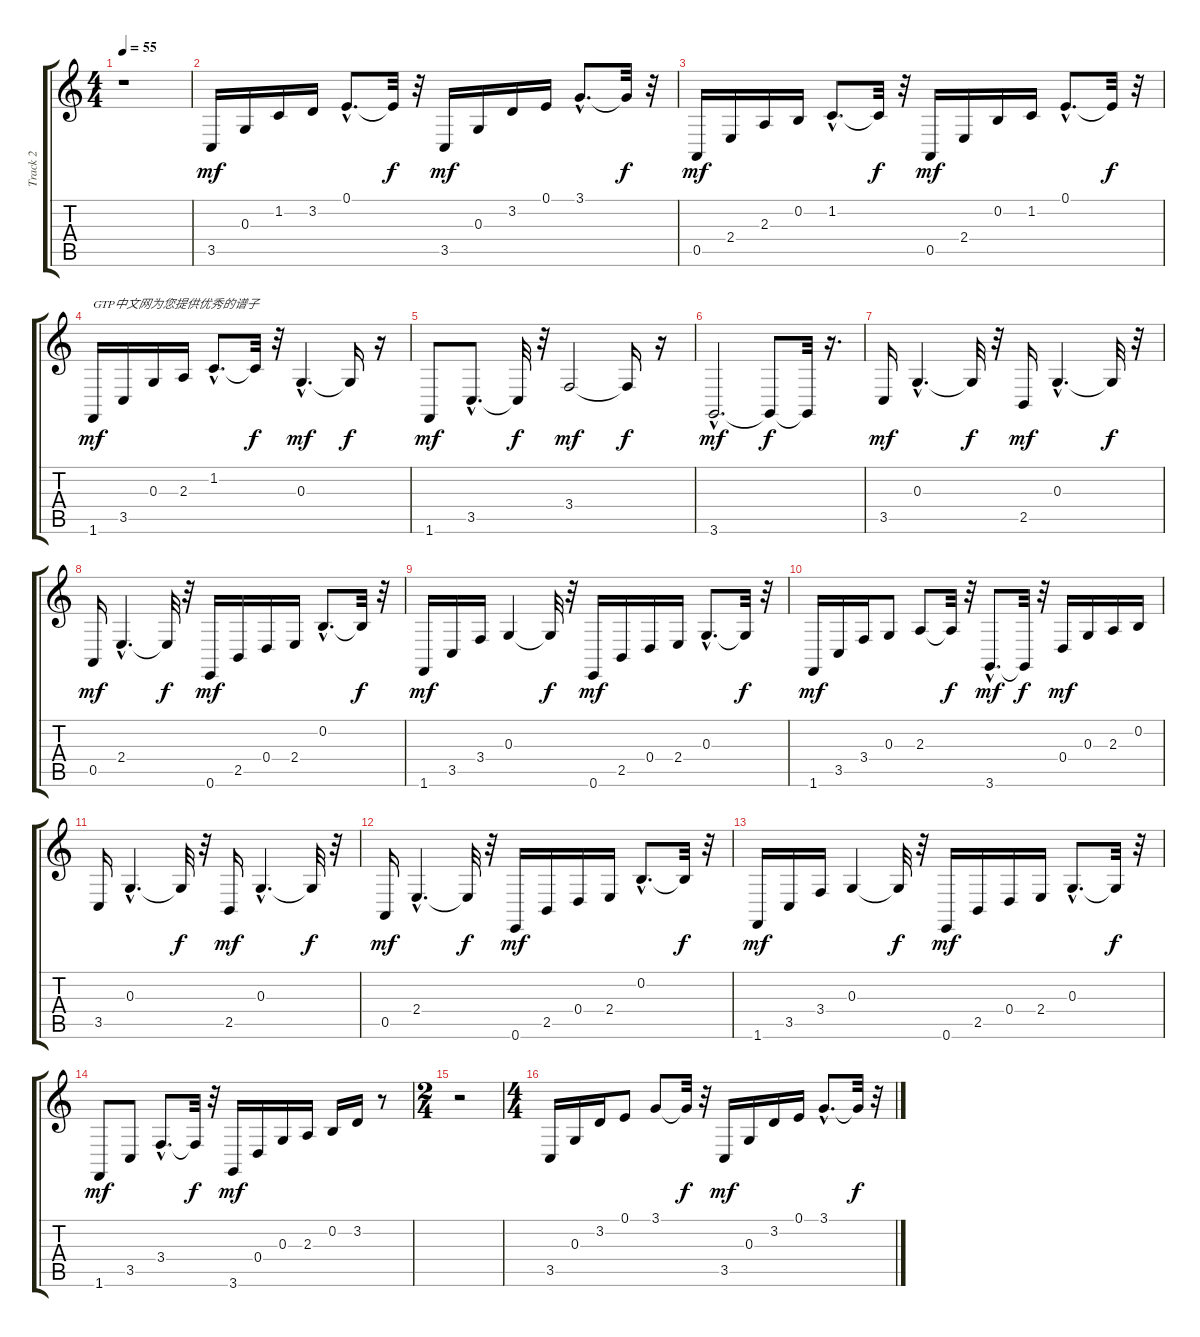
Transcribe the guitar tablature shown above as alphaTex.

\track ("Track 2" "Track 2") {instrument acousticgrandpiano}
\staff {score tabs}
\tuning (E4 B3 G3 D3 A2 E2) {hide}
\ts (4 4)
\tempo 55
\clef g2
\ks c
r.1{dy mf instrument acousticgrandpiano} |
3.5.16 0.3.16 1.2.16 3.2.16 0.1{hac}.8{d} 0.1{t}.32{dy f} r.32 3.5.16{dy mf} 0.3.16 3.2.16 0.1.16 3.1{hac}.8{d} 3.1{t}.32{dy f} r.32 |
0.5.16{dy mf} 2.4.16 2.3.16 0.2.16 1.2{hac}.8{d} 1.2{t}.32{dy f} r.32 0.5.16{dy mf} 2.4.16 0.2.16 1.2.16 0.1{hac}.8{d} 0.1{t}.32{dy f} r.32 |
1.6.16{txt "GTP中文网为您提供优秀的谱子" dy mf} 3.5.16 0.3.16 2.3.16 1.2{hac}.8{d} 1.2{t}.32{dy f} r.32 0.3{hac}.4{d dy mf} 0.3{t}.16{dy f} r.16 |
1.6.8{dy mf} 3.5{hac}.8{d} 3.5{t}.32{dy f} r.32 3.4.2{dy mf} 3.4{t}.16{dy f} r.16 |
3.6{hac}.2{d dy mf} 3.6{t}.8{dy f} 3.6{t}.32 r.16{d} |
3.5.16{dy mf} 0.3{hac}.4{d} 0.3{t}.32{dy f} r.32 2.5.16{dy mf} 0.3{hac}.4{d} 0.3{t}.32{dy f} r.32 |
0.5.16{dy mf} 2.4{hac}.4{d} 2.4{t}.32{dy f} r.32 0.6.16{dy mf} 2.5.16 0.4.16 2.4.16 0.2{hac}.8{d} 0.2{t}.32{dy f} r.32 |
1.6.16{dy mf} 3.5.16 3.4.16 0.3.4 0.3{t}.32{dy f} r.32 0.6.16{dy mf} 2.5.16 0.4.16 2.4.16 0.3{hac}.8{d} 0.3{t}.32{dy f} r.32 |
1.6.16{dy mf} 3.5.16 3.4.16 0.3.8 2.3.8 2.3{t}.32{dy f} r.32 3.6{hac}.8{d dy mf} 3.6{t}.32{dy f} r.32 0.4.16{dy mf} 0.3.16 2.3.16 0.2.16 |
3.5.16 0.3{hac}.4{d} 0.3{t}.32{dy f} r.32 2.5.16{dy mf} 0.3{hac}.4{d} 0.3{t}.32{dy f} r.32 |
0.5.16{dy mf} 2.4{hac}.4{d} 2.4{t}.32{dy f} r.32 0.6.16{dy mf} 2.5.16 0.4.16 2.4.16 0.2{hac}.8{d} 0.2{t}.32{dy f} r.32 |
1.6.16{dy mf} 3.5.16 3.4.16 0.3.4 0.3{t}.32{dy f} r.32 0.6.16{dy mf} 2.5.16 0.4.16 2.4.16 0.3{hac}.8{d} 0.3{t}.32{dy f} r.32 |
1.6.8{dy mf} 3.5.8 3.4{hac}.8{d} 3.4{t}.32{dy f} r.32 3.6.16{dy mf} 0.4.16 0.3.16 2.3.16 0.2.16 3.2.16 r.8 |
\ts (2 4)
r.2 |
\ts (4 4)
3.5.16 0.3.16 3.2.16 0.1.8 3.1.8 3.1{t}.32{dy f} r.32 3.5.16{dy mf} 0.3.16 3.2.16 0.1.16 3.1{hac}.8{d} 3.1{t}.32{dy f} r.32
